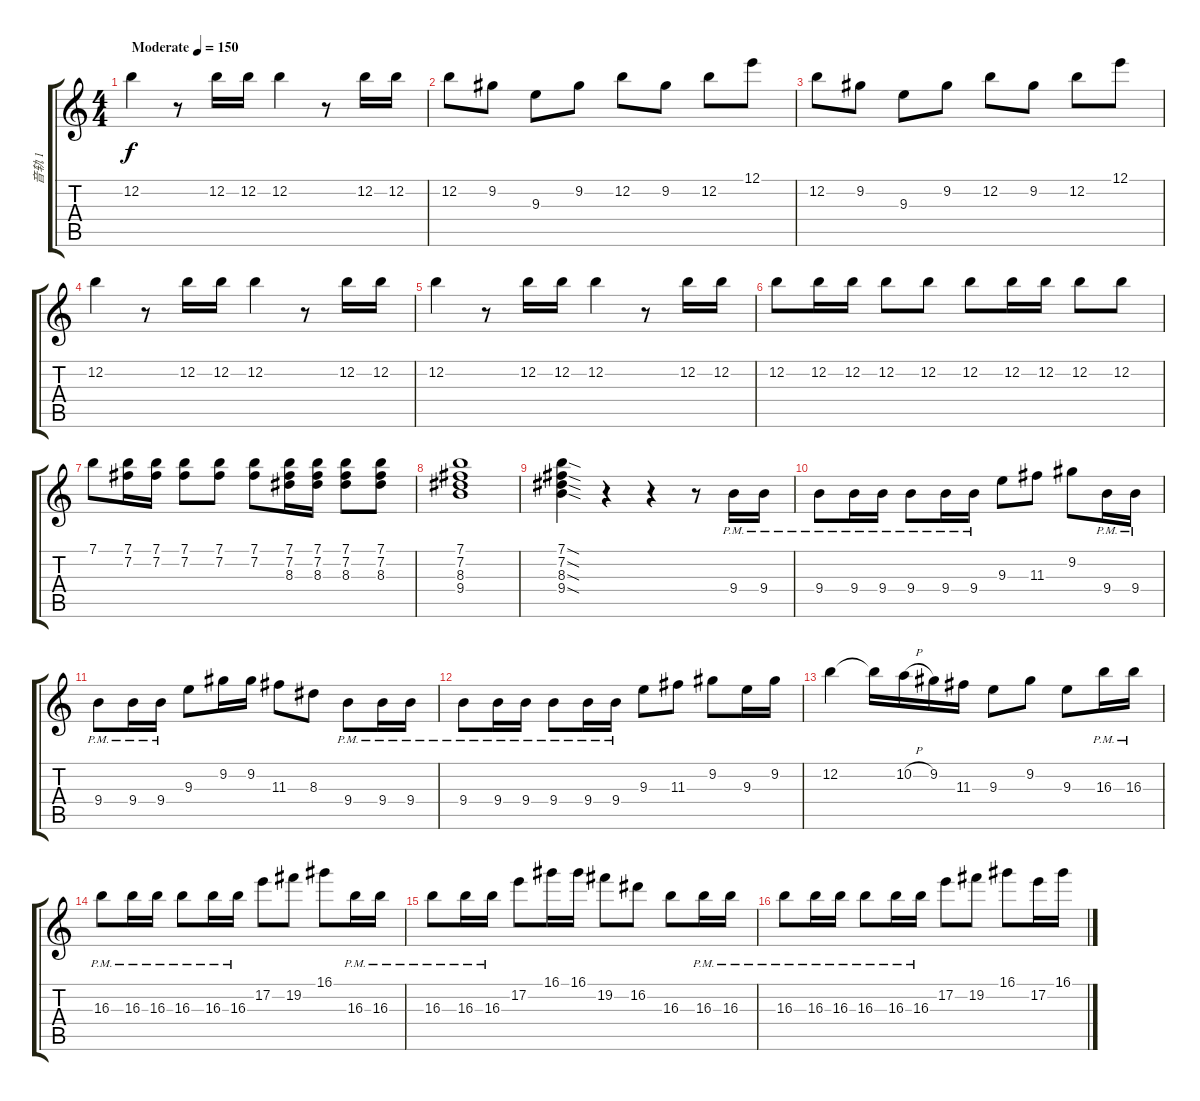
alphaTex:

\track ("音轨 1" "音轨 1") {instrument overdrivenguitar}
\staff {score tabs}
\tuning (E4 B3 G3 D3 A2 E2) {hide}
\ts (4 4)
\tempo (150 "Moderate")
\clef g2
\ks c
12.2.4{dy f instrument overdrivenguitar} r.8 12.2.16 12.2.16 12.2.4 r.8 12.2.16 12.2.16 |
12.2.8 9.2.8 9.3.8 9.2.8 12.2.8 9.2.8 12.2.8 12.1.8 |
12.2.8 9.2.8 9.3.8 9.2.8 12.2.8 9.2.8 12.2.8 12.1.8 |
12.2.4 r.8 12.2.16 12.2.16 12.2.4 r.8 12.2.16 12.2.16 |
12.2.4 r.8 12.2.16 12.2.16 12.2.4 r.8 12.2.16 12.2.16 |
12.2.8 12.2.16 12.2.16 12.2.8 12.2.8 12.2.8 12.2.16 12.2.16 12.2.8 12.2.8 |
7.1.8 (7.1 7.2).16 (7.1 7.2).16 (7.1 7.2).8 (7.1 7.2).8 (7.1 7.2).8 (7.1 7.2 8.3).16 (7.1 7.2 8.3).16 (7.1 7.2 8.3).8 (7.1 7.2 8.3).8 |
(7.1 7.2 8.3 9.4).1 |
(7.1{sod} 7.2{sod} 8.3{sod} 9.4{sod}).4 r.4 r.4{txt ""} r.8 9.4{pm}.16 9.4{pm}.16 |
9.4{pm}.8 9.4{pm}.16 9.4{pm}.16 9.4{pm}.8 9.4{pm}.16 9.4{pm}.16 9.3.8 11.3.8 9.2.8 9.4{pm}.16 9.4{pm}.16 |
9.4{pm}.8 9.4{pm}.16 9.4{pm}.16 9.3.8 9.2.16 9.2.16 11.3.8 8.3.8 9.4{pm}.8 9.4{pm}.16 9.4{pm}.16 |
9.4{pm}.8 9.4{pm}.16 9.4{pm}.16 9.4{pm}.8 9.4{pm}.16 9.4{pm}.16 9.3.8 11.3.8 9.2.8 9.3.16 9.2.16 |
12.2.4 12.2{t}.16 10.2{h}.16 9.2.16 11.3.16 9.3.8 9.2.8 9.3.8 16.3{pm}.16 16.3{pm}.16 |
16.3{pm}.8 16.3{pm}.16 16.3{pm}.16 16.3{pm}.8 16.3{pm}.16 16.3{pm}.16 17.2.8 19.2.8 16.1.8 16.3{pm}.16 16.3{pm}.16 |
16.3{pm}.8 16.3{pm}.16 16.3{pm}.16 17.2.8 16.1.16 16.1.16 19.2.8 16.2.8 16.3.8 16.3{pm}.16 16.3{pm}.16 |
16.3{pm}.8 16.3{pm}.16 16.3{pm}.16 16.3{pm}.8 16.3{pm}.16 16.3{pm}.16 17.2.8 19.2.8 16.1.8 17.2.16 16.1.16
